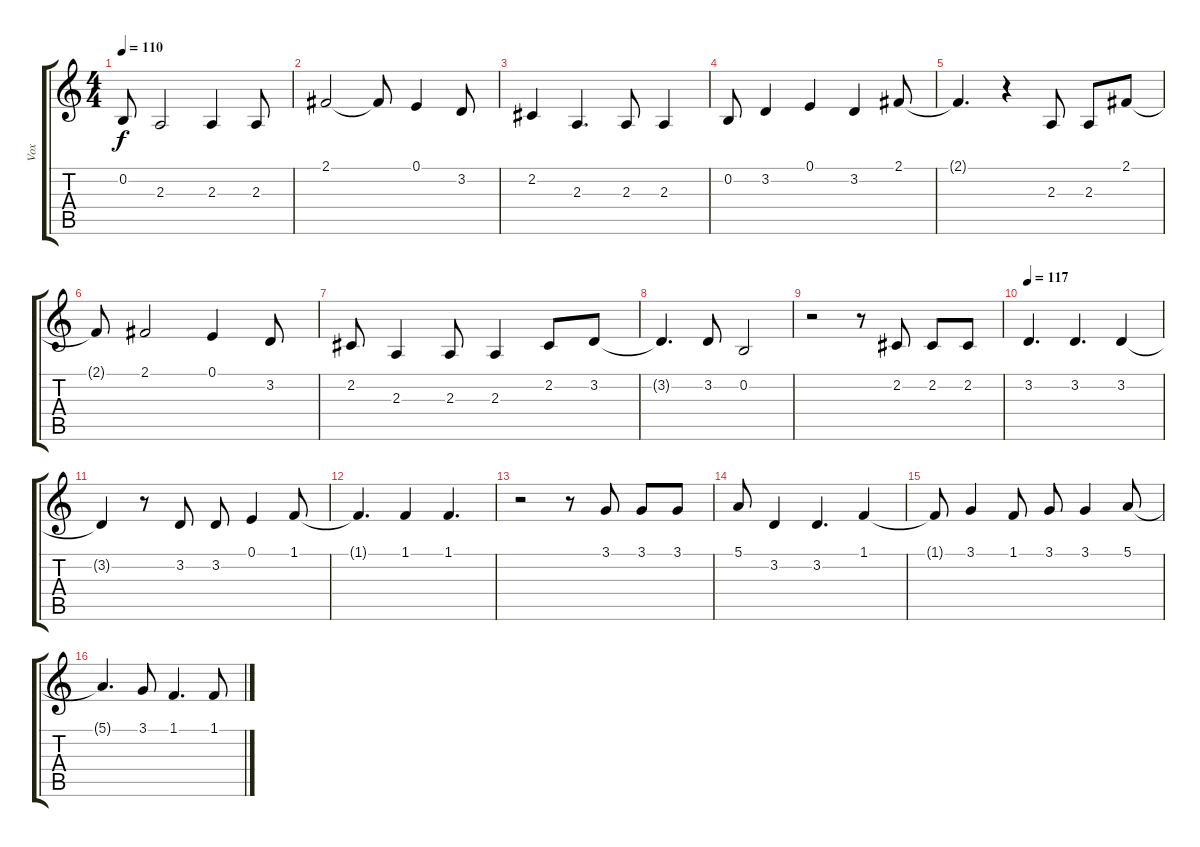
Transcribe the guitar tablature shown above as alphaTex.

\track ("Vox" "Vox") {instrument harmonica}
\staff {score tabs}
\tuning (E4 B3 G3 D3 A2 E2) {hide}
\ts (4 4)
\tempo 110
\clef g2
\ks c
0.2{t}.8{dy f} 2.3.2 2.3.4 2.3.8 |
2.1.2 2.1{t}.8 0.1.4 3.2.8 |
2.2.4 2.3.4{d} 2.3.8 2.3.4 |
0.2.8 3.2.4 0.1.4 3.2.4 2.1.8 |
2.1{t}.4{d} r.4 2.3.8 2.3.8 2.1.8 |
2.1{t}.8 2.1.2 0.1.4 3.2.8 |
2.2.8 2.3.4 2.3.8 2.3.4 2.2.8 3.2.8 |
3.2{t}.4{d} 3.2.8 0.2.2 |
r.2 r.8 2.2.8{volume 14} 2.2.8 2.2.8 |
\tempo 117
3.2.4{d} 3.2.4{d} 3.2.4 |
3.2{t}.4 r.8 3.2.8 3.2.8 0.1.4 1.1.8 |
1.1{t}.4{d} 1.1.4 1.1.4{d} |
r.2 r.8 3.1.8 3.1.8 3.1.8 |
5.1.8 3.2.4 3.2.4{d} 1.1.4 |
1.1{t}.8 3.1.4 1.1.8 3.1.8 3.1.4 5.1.8 |
5.1{t}.4{d} 3.1.8 1.1.4{d} 1.1.8
